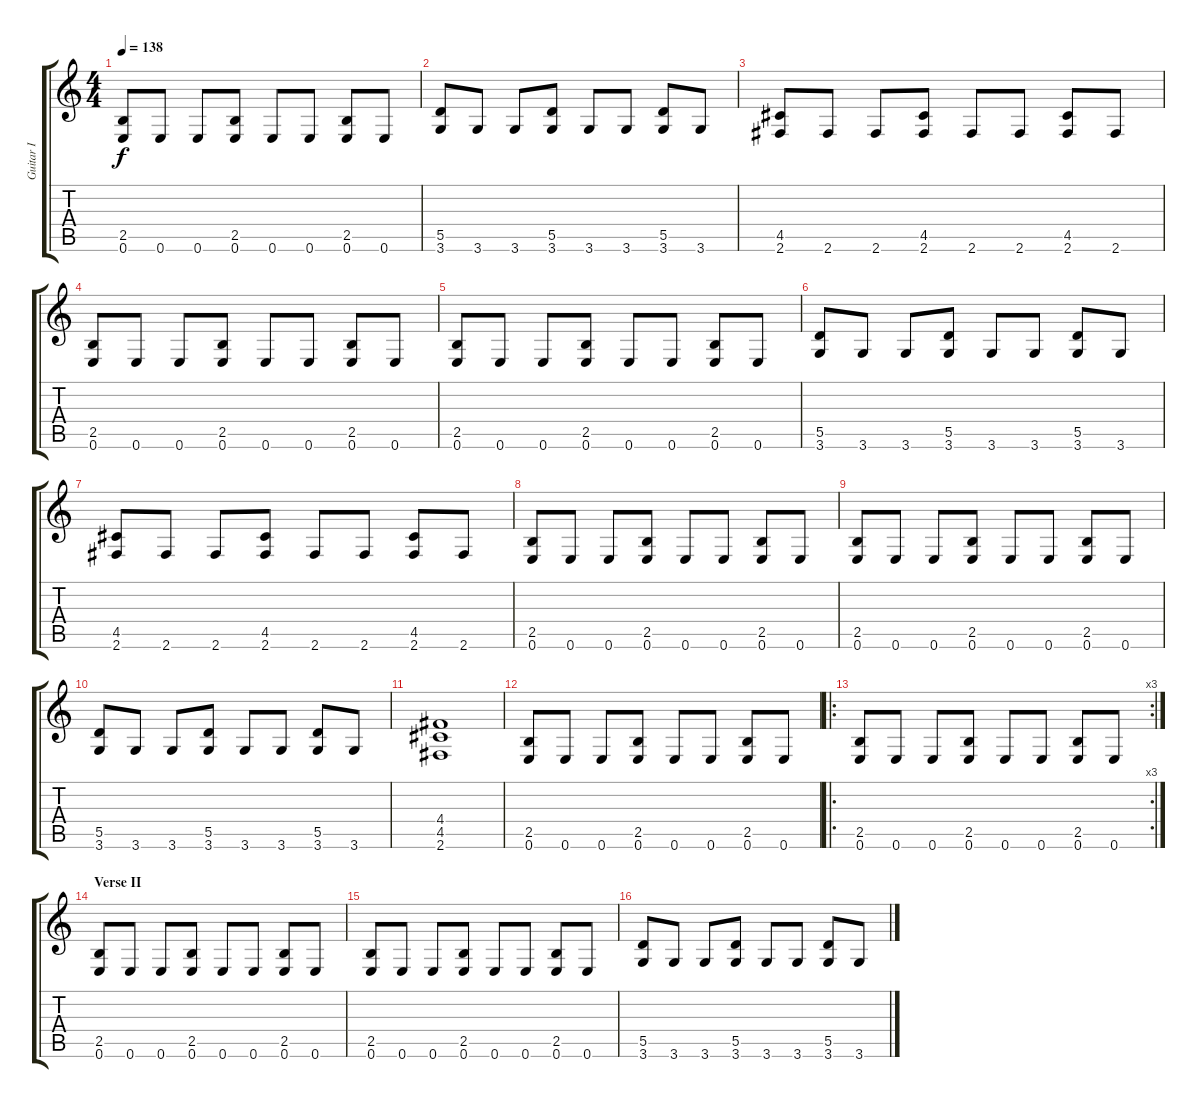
\track ("Guitar I" "Guitar I") {instrument distortionguitar}
\staff {score tabs}
\tuning (E4 B3 G3 D3 A2 E2) {hide}
\ts (4 4)
\tempo 138
\clef g2
\ks c
(2.5 0.6).8{dy f} 0.6.8 0.6.8 (2.5 0.6).8 0.6.8 0.6.8 (2.5 0.6).8 0.6.8 |
(5.5 3.6).8 3.6.8 3.6.8 (5.5 3.6).8 3.6.8 3.6.8 (5.5 3.6).8 3.6.8 |
(4.5 2.6).8 2.6.8 2.6.8 (4.5 2.6).8 2.6.8 2.6.8 (4.5 2.6).8 2.6.8 |
(2.5 0.6).8 0.6.8 0.6.8 (2.5 0.6).8 0.6.8 0.6.8 (2.5 0.6).8 0.6.8 |
(2.5 0.6).8 0.6.8 0.6.8 (2.5 0.6).8 0.6.8 0.6.8 (2.5 0.6).8 0.6.8 |
(5.5 3.6).8 3.6.8 3.6.8 (5.5 3.6).8 3.6.8 3.6.8 (5.5 3.6).8 3.6.8 |
(4.5 2.6).8 2.6.8 2.6.8 (4.5 2.6).8 2.6.8 2.6.8 (4.5 2.6).8 2.6.8 |
(2.5 0.6).8 0.6.8 0.6.8 (2.5 0.6).8 0.6.8 0.6.8 (2.5 0.6).8 0.6.8 |
(2.5 0.6).8 0.6.8 0.6.8 (2.5 0.6).8 0.6.8 0.6.8 (2.5 0.6).8 0.6.8 |
(5.5 3.6).8 3.6.8 3.6.8 (5.5 3.6).8 3.6.8 3.6.8 (5.5 3.6).8 3.6.8 |
(4.4 4.5 2.6).1 |
(2.5 0.6).8 0.6.8 0.6.8 (2.5 0.6).8 0.6.8 0.6.8 (2.5 0.6).8 0.6.8 |
\ro
\rc 3
(2.5 0.6).8 0.6.8 0.6.8 (2.5 0.6).8 0.6.8 0.6.8 (2.5 0.6).8 0.6.8 |
\section ("" "Verse II")
(2.5 0.6).8 0.6.8 0.6.8 (2.5 0.6).8 0.6.8 0.6.8 (2.5 0.6).8 0.6.8 |
(2.5 0.6).8 0.6.8 0.6.8 (2.5 0.6).8 0.6.8 0.6.8 (2.5 0.6).8 0.6.8 |
(5.5 3.6).8 3.6.8 3.6.8 (5.5 3.6).8 3.6.8 3.6.8 (5.5 3.6).8 3.6.8
